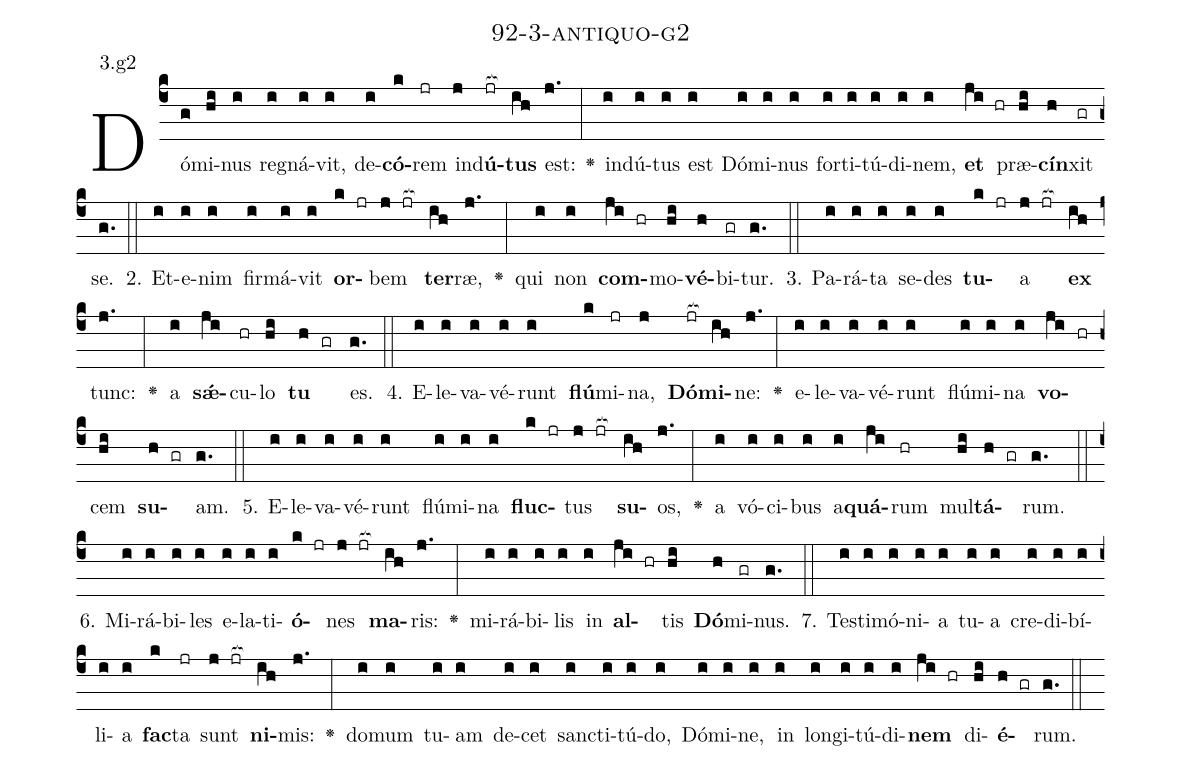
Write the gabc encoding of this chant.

name: 92-3-antiquo-g2;
annotation: 3.g2;
%%
(c4)Dó(g)mi(hi)nus(i) re(i)gná(i)vit,(i) de(i)<b>có</b>(k)rem(jr) ind(j)<b>ú</b>(jr[ocb:1{])<b>tus</b>(ih[ocb:0}]) est:(j.) <v>\greheightstar</v>(:) ind(i)ú(i)tus(i) est(i) Dó(i)mi(i)nus(i) for(i)ti(i)tú(i)di(i)nem,(i) <b>et</b>(ji hr) præ(hi)<b>cín</b>(h)xit(gr) se.(g.) (::)
2. Et(i)e(i)nim(i) fir(i)má(i)vit(i) <b>or</b>(k jr)bem(j jr[ocb:1{]) <b>ter</b>(ih[ocb:0}])ræ,(j.) <v>\greheightstar</v>(:) qui(i) non(i) <b>com</b>(ji hr)mo(hi)<b>vé</b>(h)bi(gr)tur.(g.) (::)
3. Pa(i)rá(i)ta(i) se(i)des(i) <b>tu</b>(k jr)a(j jr[ocb:1{]) <b>ex</b>(ih[ocb:0}]) tunc:(j.) <v>\greheightstar</v>(:) a(i) <b>sǽ</b>(ji)cu(hr)lo(hi) <b>tu</b>(h gr) es.(g.) (::)
4. E(i)le(i)va(i)vé(i)runt(i) <b>flú</b>(k)mi(jr)na,(j) <b>Dó</b>(jr[ocb:1{])<b>mi</b>(ih[ocb:0}])ne:(j.) <v>\greheightstar</v>(:) e(i)le(i)va(i)vé(i)runt(i) flú(i)mi(i)na(i) <b>vo</b>(ji hr)cem(hi) <b>su</b>(h gr)am.(g.) (::)
5. E(i)le(i)va(i)vé(i)runt(i) flú(i)mi(i)na(i) <b>fluc</b>(k jr)tus(j jr[ocb:1{]) <b>su</b>(ih[ocb:0}])os,(j.) <v>\greheightstar</v>(:) a(i) vó(i)ci(i)bus(i) a(i)<b>quá</b>(ji)rum(hr) mul(hi)<b>tá</b>(h gr)rum.(g.) (::)
6. Mi(i)rá(i)bi(i)les(i) e(i)la(i)ti(i)<b>ó</b>(k jr)nes(j jr[ocb:1{]) <b>ma</b>(ih[ocb:0}])ris:(j.) <v>\greheightstar</v>(:) mi(i)rá(i)bi(i)lis(i) in(i) <b>al</b>(ji hr)tis(hi) <b>Dó</b>(h)mi(gr)nus.(g.) (::)
7. Tes(i)ti(i)mó(i)ni(i)a(i) tu(i)a(i) cre(i)di(i)bí(i)li(i)a(i) <b>fac</b>(k)ta(jr) sunt(j jr[ocb:1{]) <b>ni</b>(ih[ocb:0}])mis:(j.) <v>\greheightstar</v>(:) do(i)mum(i) tu(i)am(i) de(i)cet(i) sanc(i)ti(i)tú(i)do,(i) Dó(i)mi(i)ne,(i) in(i) lon(i)gi(i)tú(i)di(i)<b>nem</b>(ji hr) di(hi)<b>é</b>(h gr)rum.(g.) (::)
